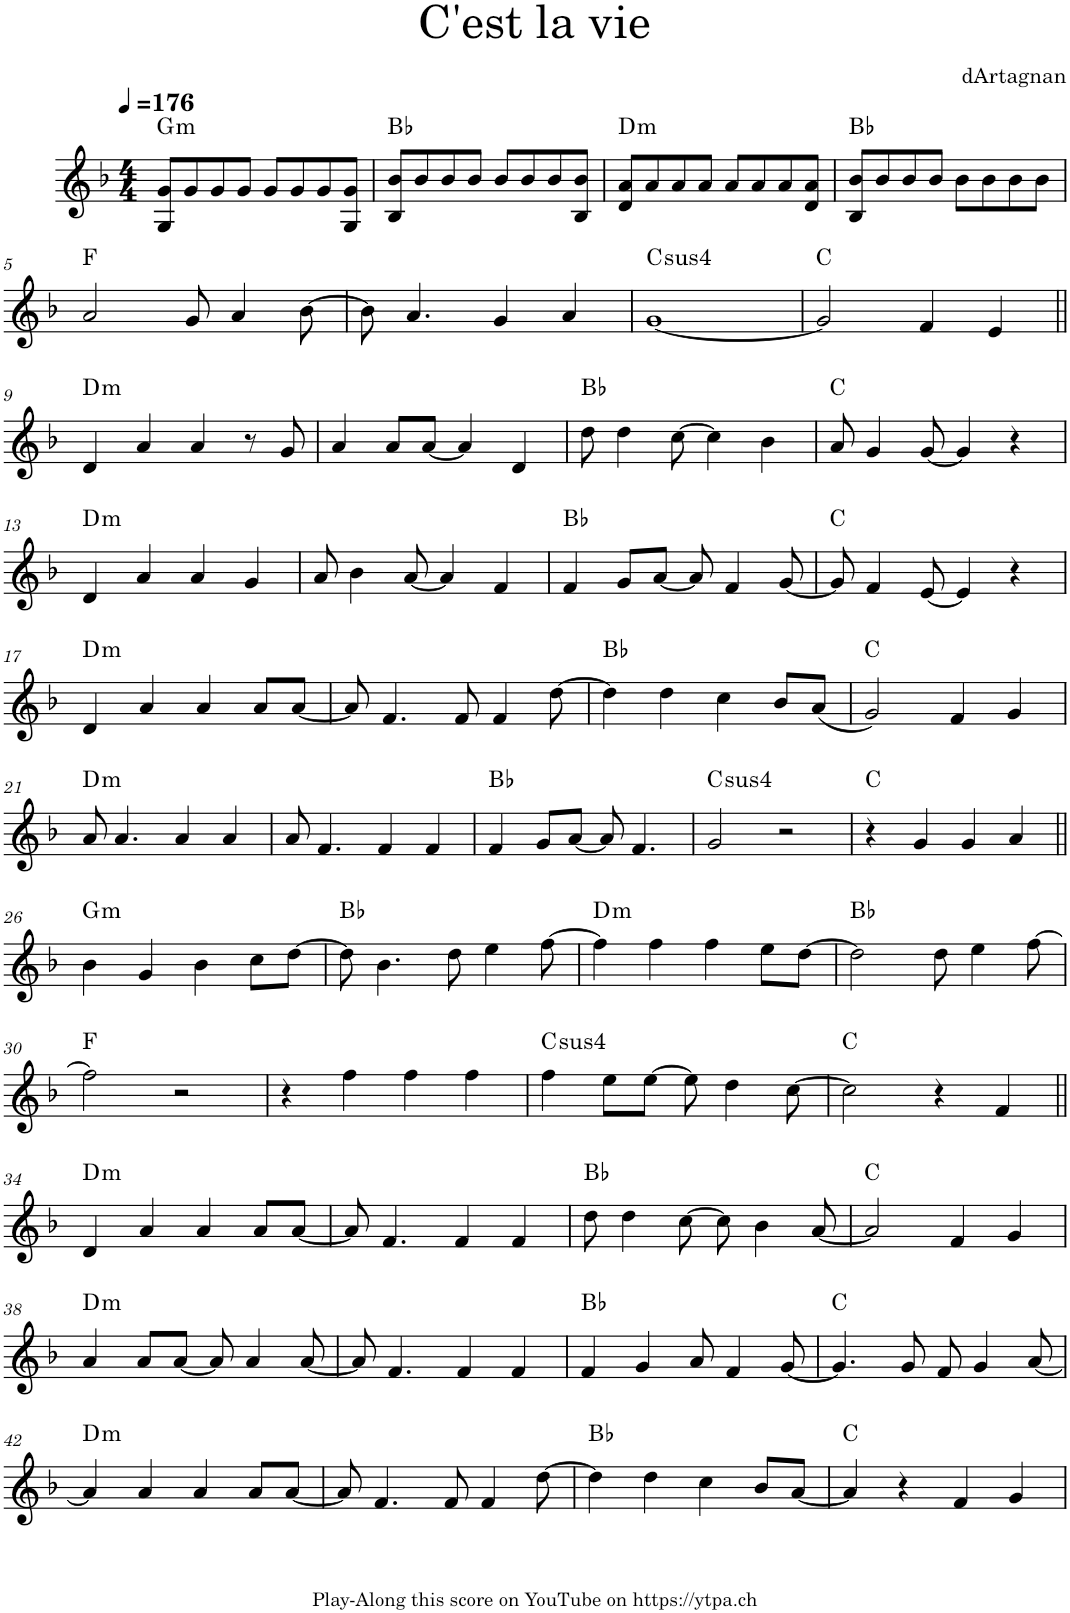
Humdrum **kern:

**kern	**harte
*part1	*part1
*staff1	*
*I"Piano	*
*I'Pno.	*
*clefG2	*
*k[b-]	*
*M4/4	*
*MM176	*
=1	=1
!	!LO:H:kt=m
8G/ 8g/L	G:min
8g/	.
8g/	.
8g/J	.
8g/L	.
8g/	.
8g/	.
8G/ 8g/J	.
=2	=2
8B-/ 8b-/L	Bb:maj
8b-/	.
8b-/	.
8b-/J	.
8b-/L	.
8b-/	.
8b-/	.
8B-/ 8b-/J	.
=3	=3
!	!LO:H:kt=m
8d/ 8a/L	D:min
8a/	.
8a/	.
8a/J	.
8a/L	.
8a/	.
8a/	.
8d/ 8a/J	.
=4	=4
8B-/ 8b-/L	Bb:maj
8b-/	.
8b-/	.
8b-/J	.
8b-\L	.
8b-\	.
8b-\	.
8b-\J	.
!!LO:LB:g=z
=5	=5
2a/	F:maj
8g/	.
4a/	.
[8b-\	.
=6	=6
8b-\]	.
4.a/	.
4g/	.
4a/	.
=7	=7
!	!LO:H:kt=4
[1g	C:sus4
=8	=8
2g/]	C:maj
4f/	.
4e/	.
!!LO:LB:g=z
=9||	=9||
!	!LO:H:kt=m
4d/	D:min
4a/	.
4a/	.
8r	.
8g/	.
=10	=10
4a/	.
8a/L	.
[8a/J	.
4a/]	.
4d/	.
=11	=11
8dd\	Bb:maj
4dd\	.
[8cc\	.
4cc\]	.
4b-\	.
=12	=12
8a/	C:maj
4g/	.
[8g/	.
4g/]	.
4r	.
!!LO:LB:g=z
=13	=13
!	!LO:H:kt=m
4d/	D:min
4a/	.
4a/	.
4g/	.
=14	=14
8a/	.
4b-\	.
[8a/	.
4a/]	.
4f/	.
=15	=15
4f/	Bb:maj
8g/L	.
[8a/J	.
8a/]	.
4f/	.
[8g/	.
=16	=16
8g/]	C:maj
4f/	.
[8e/	.
4e/]	.
4r	.
!!LO:LB:g=z
=17	=17
!	!LO:H:kt=m
4d/	D:min
4a/	.
4a/	.
8a/L	.
[8a/J	.
=18	=18
8a/]	.
4.f/	.
8f/	.
4f/	.
[8dd\	.
=19	=19
4dd\]	Bb:maj
4dd\	.
4cc\	.
8b-/L	.
(8a/J	.
=20	=20
2g/)	C:maj
4f/	.
4g/	.
!!LO:LB:g=z
=21	=21
!	!LO:H:kt=m
8a/	D:min
4.a/	.
4a/	.
4a/	.
=22	=22
8a/	.
4.f/	.
4f/	.
4f/	.
=23	=23
4f/	Bb:maj
8g/L	.
[8a/J	.
8a/]	.
4.f/	.
=24	=24
!	!LO:H:kt=4
2g/	C:sus4
2r	.
=25	=25
4r	C:maj
4g/	.
4g/	.
4a/	.
!!LO:LB:g=z
=26||	=26||
!	!LO:H:kt=m
4b-\	G:min
4g/	.
4b-\	.
8cc\L	.
[8dd\J	.
=27	=27
8dd\]	Bb:maj
4.b-\	.
8dd\	.
4ee\	.
[8ff\	.
=28	=28
!	!LO:H:kt=m
4ff\]	D:min
4ff\	.
4ff\	.
8ee\L	.
[8dd\J	.
=29	=29
2dd\]	Bb:maj
8dd\	.
4ee\	.
[8ff\	.
!!LO:LB:g=z
=30	=30
2ff\]	F:maj
2r	.
=31	=31
4r	.
4ff\	.
4ff\	.
4ff\	.
=32	=32
!	!LO:H:kt=4
4ff\	C:sus4
8ee\L	.
[8ee\J	.
8ee\]	.
4dd\	.
[8cc\	.
=33	=33
2cc\]	C:maj
4r	.
4f/	.
!!LO:LB:g=z
=34||	=34||
!	!LO:H:kt=m
4d/	D:min
4a/	.
4a/	.
8a/L	.
[8a/J	.
=35	=35
8a/]	.
4.f/	.
4f/	.
4f/	.
=36	=36
8dd\	Bb:maj
4dd\	.
[8cc\	.
8cc\]	.
4b-\	.
[8a/	.
=37	=37
2a/]	C:maj
4f/	.
4g/	.
!!LO:LB:g=z
=38	=38
!	!LO:H:kt=m
4a/	D:min
8a/L	.
[8a/J	.
8a/]	.
4a/	.
[8a/	.
=39	=39
8a/]	.
4.f/	.
4f/	.
4f/	.
=40	=40
4f/	Bb:maj
4g/	.
8a/	.
4f/	.
[8g/	.
=41	=41
4.g/]	C:maj
8g/	.
8f/	.
4g/	.
[8a/	.
!!LO:LB:g=z
=42	=42
!	!LO:H:kt=m
4a/]	D:min
4a/	.
4a/	.
8a/L	.
[8a/J	.
=43	=43
8a/]	.
4.f/	.
8f/	.
4f/	.
[8dd\	.
=44	=44
4dd\]	Bb:maj
4dd\	.
4cc\	.
8b-/L	.
[8a/J	.
=45	=45
4a/]	C:maj
4r	.
4f/	.
4g/	.
=	=
*-	*-
